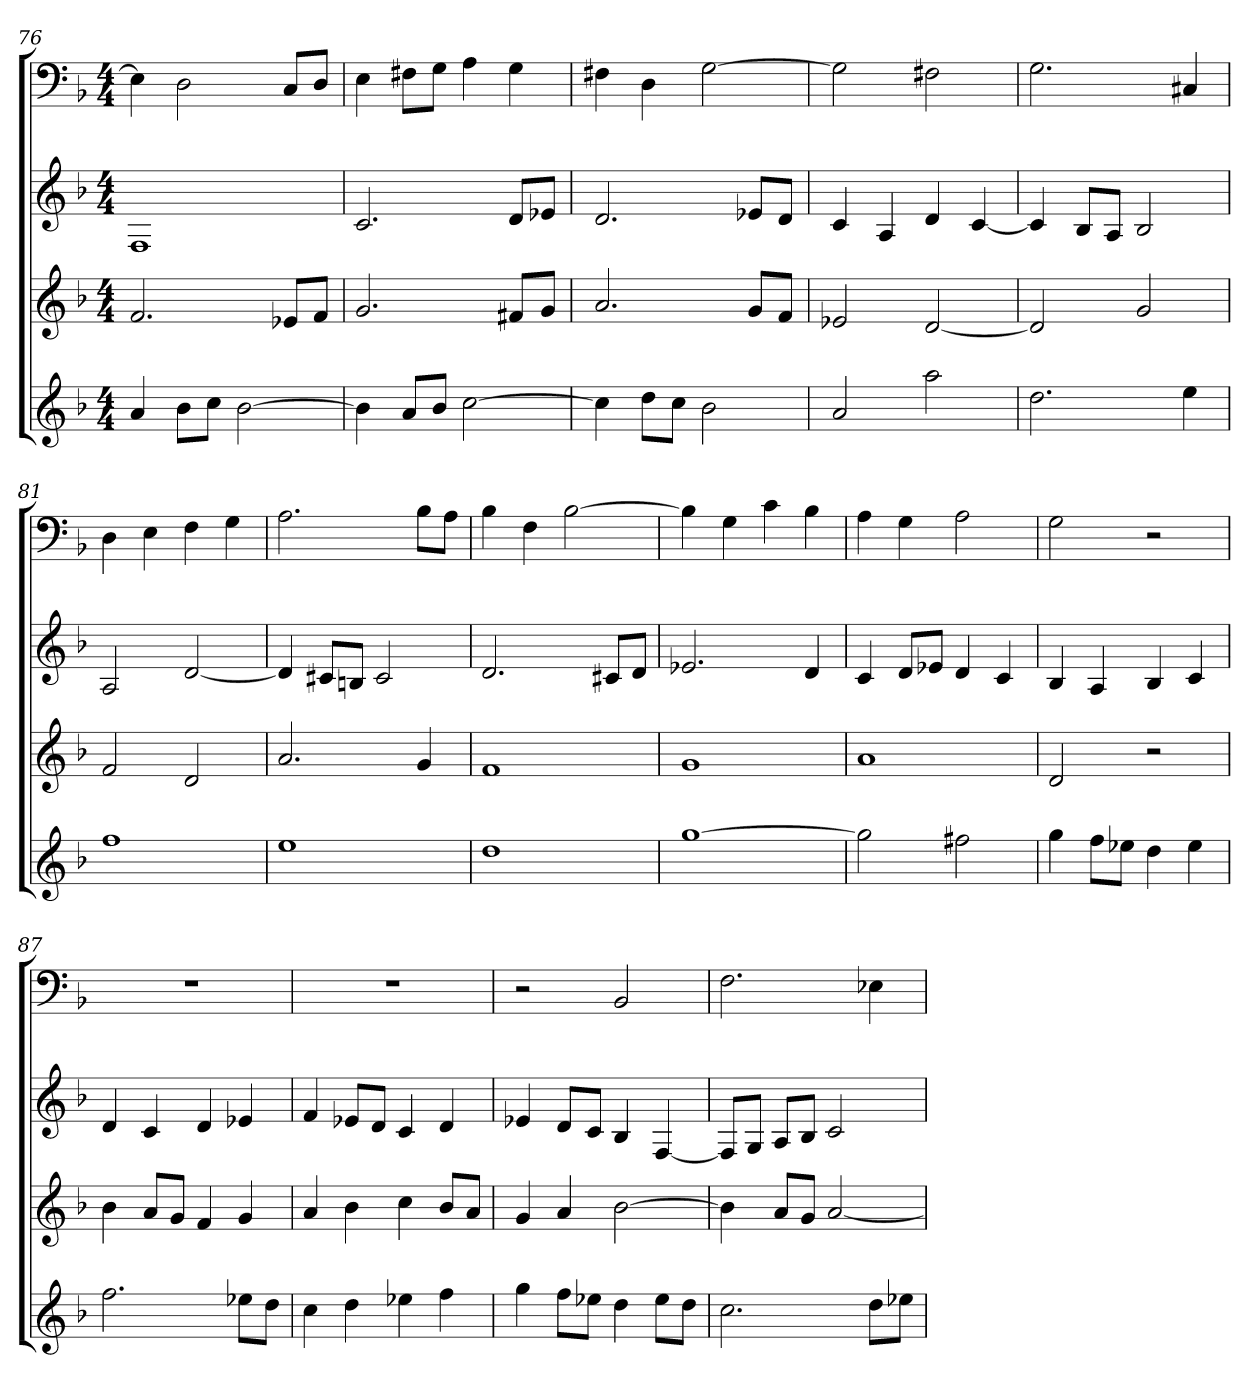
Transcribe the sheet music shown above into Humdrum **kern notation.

**kern	**kern	**kern	**kern
*part4	*part3	*part2	*part1
*staff4	*staff3	*staff2	*staff1
*k[b-]	*k[b-]	*k[b-]	*k[b-]
*d:	*d:	*d:	*d:
*M4/4	*M4/4	*M4/4	*M4/4
=76	=76	=76	=76
4a	2.f	1F	4E-]
8b-L	.	.	2D
8ccJ	.	.	.
[2b-	.	.	.
.	8e-XL	.	8CL
.	8fJ	.	8DJ
=77	=77	=77	=77
4b-]	2.g	2.c	4E
8aL	.	.	8F#XL
8b-J	.	.	8GJ
[2cc	.	.	4A
.	8f#XL	8dL	4G
.	8gJ	8e-XJ	.
=78	=78	=78	=78
4cc]	2.a	2.d	4F#X
8ddL	.	.	4D
8ccJ	.	.	.
2b-	.	.	[2G
.	8gL	8e-XL	.
.	8fJ	8dJ	.
=79	=79	=79	=79
2a	2e-X	4c	2G]
.	.	4A	.
2aa	[2d	4d	2F#X
.	.	[4c	.
=80	=80	=80	=80
2.dd	2d]	4c]	2.G
.	.	8B-L	.
.	.	8AJ	.
.	2g	2B-	.
4ee	.	.	4C#X
=81	=81	=81	=81
1ff	2f	2A	4D
.	.	.	4E
.	2d	[2d	4F
.	.	.	4G
=82	=82	=82	=82
1ee	2.a	4d]	2.A
.	.	8c#XL	.
.	.	8BnJ	.
.	.	2c#	.
.	4g	.	8B-L
.	.	.	8AJ
=83	=83	=83	=83
1dd	1f	2.d	4B-
.	.	.	4F
.	.	.	[2B-
.	.	8c#XL	.
.	.	8dJ	.
=84	=84	=84	=84
[1gg	1g	2.e-X	4B-]
.	.	.	4G
.	.	.	4c
.	.	4d	4B-
=85	=85	=85	=85
2gg]	1a	4c	4A
.	.	8dL	4G
.	.	8e-XJ	.
2ff#X	.	4d	2A
.	.	4c	.
=86	=86	=86	=86
4gg	2d	4B-	2G
8ffL	.	4A	.
8ee-XJ	.	.	.
4dd	2r	4B-	2r
4ee-	.	4c	.
=87	=87	=87	=87
2.ff	4b-	4d	1r
.	8aL	4c	.
.	8gJ	.	.
.	4f	4d	.
8ee-XL	4g	4e-X	.
8ddJ	.	.	.
=88	=88	=88	=88
4cc	4a	4f	1r
4dd	4b-	8e-XL	.
.	.	8dJ	.
4ee-X	4cc	4c	.
4ff	8b-L	4d	.
.	8aJ	.	.
=89	=89	=89	=89
4gg	4g	4e-X	2r
8ffL	4a	8dL	.
8ee-XJ	.	8cJ	.
4dd	[2b-	4B-	2BB-
8ee-L	.	[4F	.
8ddJ	.	.	.
=90	=90	=90	=90
2.cc	4b-]	8FL]	2.F
.	.	8GJ	.
.	8aL	8AL	.
.	8gJ	8B-J	.
.	[2a	2c	.
8ddL	.	.	4E-X
8ee-XJ	.	.	.
=	=	=	=
*-	*-	*-	*-
